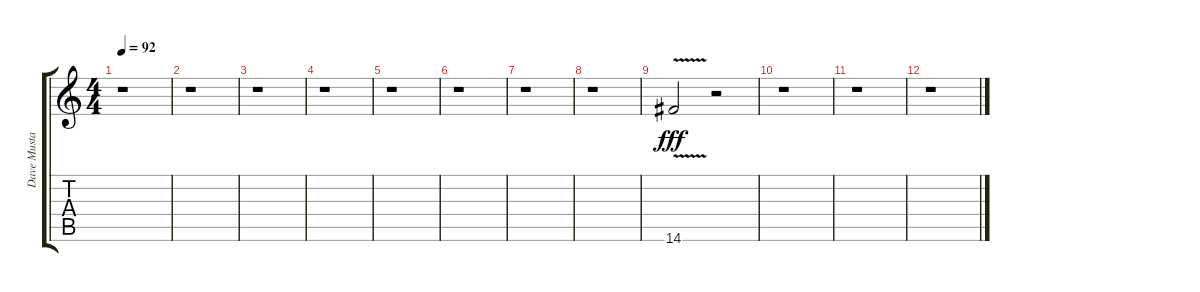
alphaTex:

\track ("Dave Mustaine" "Dave Musta") {instrument acousticguitarsteel}
\staff {score tabs}
\tuning (E4 B3 G3 D3 A2 E2) {hide}
\ts (4 4)
\tempo 92
\clef g2
\ks c
r.1{dy f} |
r.1 |
r.1 |
r.1 |
r.1 |
r.1 |
r.1 |
r.1 |
14.6{v}.2{dy fff instrument distortionguitar} r.2 |
r.1 |
r.1 |
r.1
